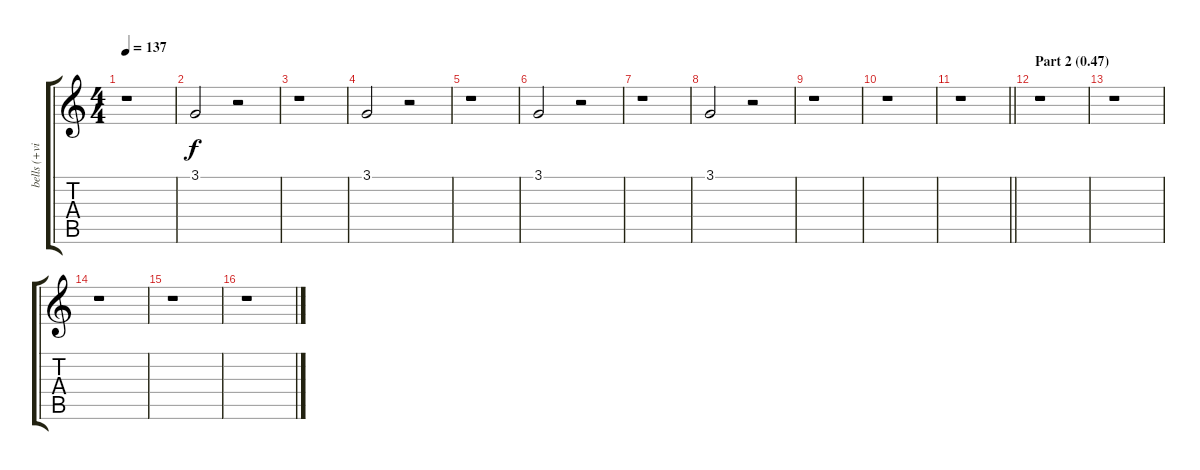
\track ("bells (+vibraph+goblins)" "bells (+vi") {instrument tubularbells}
\staff {score tabs}
\tuning (E4 B3 G3 D3 A2 E2) {hide}
\ts (4 4)
\tempo 137
\clef g2
\ks c
r.1{dy f} |
3.1.2 r.2 |
r.1 |
3.1.2 r.2 |
r.1 |
3.1.2 r.2 |
r.1 |
3.1.2 r.2 |
r.1 |
r.1 |
\barLineRight lightlight
r.1 |
\section ("" "Part 2 (0.47)")
r.1 |
r.1 |
r.1 |
r.1 |
r.1
